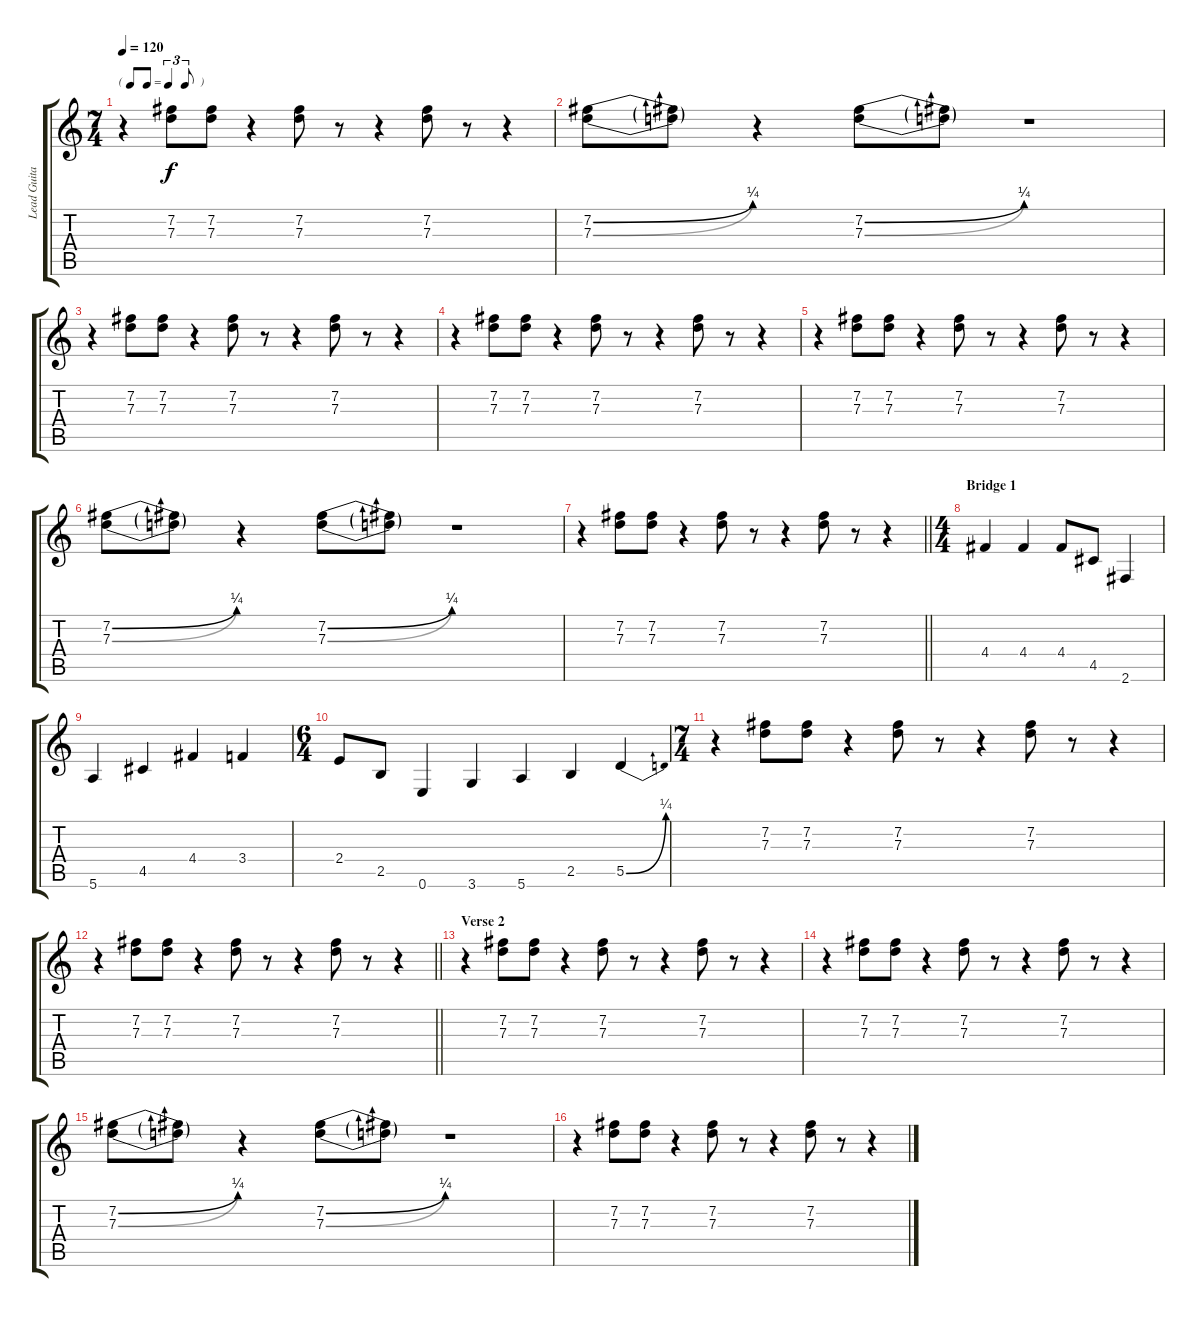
\track ("Lead Guitar (Gilmour)" "Lead Guita") {instrument overdrivenguitar}
\staff {score tabs}
\tuning (E4 B3 G3 D3 A2 E2) {hide}
\ts (7 4)
\tf triplet8th
\tempo 120
\clef g2
\ks c
r.4{dy f} (7.2 7.3).8 (7.2 7.3).8 r.4 (7.2 7.3).8 r.8 r.4 (7.2 7.3).8 r.8 r.4 |
(7.2{be (bend 0 0 60 1)} 7.3{be (bend 0 0 60 1)}).8 (7.2{t} 7.3{t}).8 r.4 (7.2{be (bend 0 0 60 1)} 7.3{be (bend 0 0 60 1)}).8 (7.2{t} 7.3{t}).8 r.1 |
r.4 (7.2 7.3).8 (7.2 7.3).8 r.4 (7.2 7.3).8 r.8 r.4 (7.2 7.3).8 r.8 r.4 |
r.4 (7.2 7.3).8 (7.2 7.3).8 r.4 (7.2 7.3).8 r.8 r.4 (7.2 7.3).8 r.8 r.4 |
r.4 (7.2 7.3).8 (7.2 7.3).8 r.4 (7.2 7.3).8 r.8 r.4 (7.2 7.3).8 r.8 r.4 |
(7.2{be (bend 0 0 60 1)} 7.3{be (bend 0 0 60 1)}).8 (7.2{t} 7.3{t}).8 r.4 (7.2{be (bend 0 0 60 1)} 7.3{be (bend 0 0 60 1)}).8 (7.2{t} 7.3{t}).8 r.1 |
\barLineRight lightlight
r.4 (7.2 7.3).8 (7.2 7.3).8 r.4 (7.2 7.3).8 r.8 r.4 (7.2 7.3).8 r.8 r.4 |
\ts (4 4)
\section ("" "Bridge 1")
4.4.4 4.4.4 4.4.8 4.5.8 2.6.4 |
5.6.4 4.5.4 4.4.4 3.4.4 |
\ts (6 4)
2.4.8 2.5.8 0.6.4 3.6.4 5.6.4 2.5.4 5.5{be (bend 0 0 60 1)}.4 |
\ts (7 4)
r.4 (7.2 7.3).8 (7.2 7.3).8 r.4 (7.2 7.3).8 r.8 r.4 (7.2 7.3).8 r.8 r.4 |
\barLineRight lightlight
r.4 (7.2 7.3).8 (7.2 7.3).8 r.4 (7.2 7.3).8 r.8 r.4 (7.2 7.3).8 r.8 r.4 |
\section ("" "Verse 2")
r.4 (7.2 7.3).8 (7.2 7.3).8 r.4 (7.2 7.3).8 r.8 r.4 (7.2 7.3).8 r.8 r.4 |
r.4 (7.2 7.3).8 (7.2 7.3).8 r.4 (7.2 7.3).8 r.8 r.4 (7.2 7.3).8 r.8 r.4 |
(7.2{be (bend 0 0 60 1)} 7.3{be (bend 0 0 60 1)}).8 (7.2{t} 7.3{t}).8 r.4 (7.2{be (bend 0 0 60 1)} 7.3{be (bend 0 0 60 1)}).8 (7.2{t} 7.3{t}).8 r.1 |
r.4 (7.2 7.3).8 (7.2 7.3).8 r.4 (7.2 7.3).8 r.8 r.4 (7.2 7.3).8 r.8 r.4
